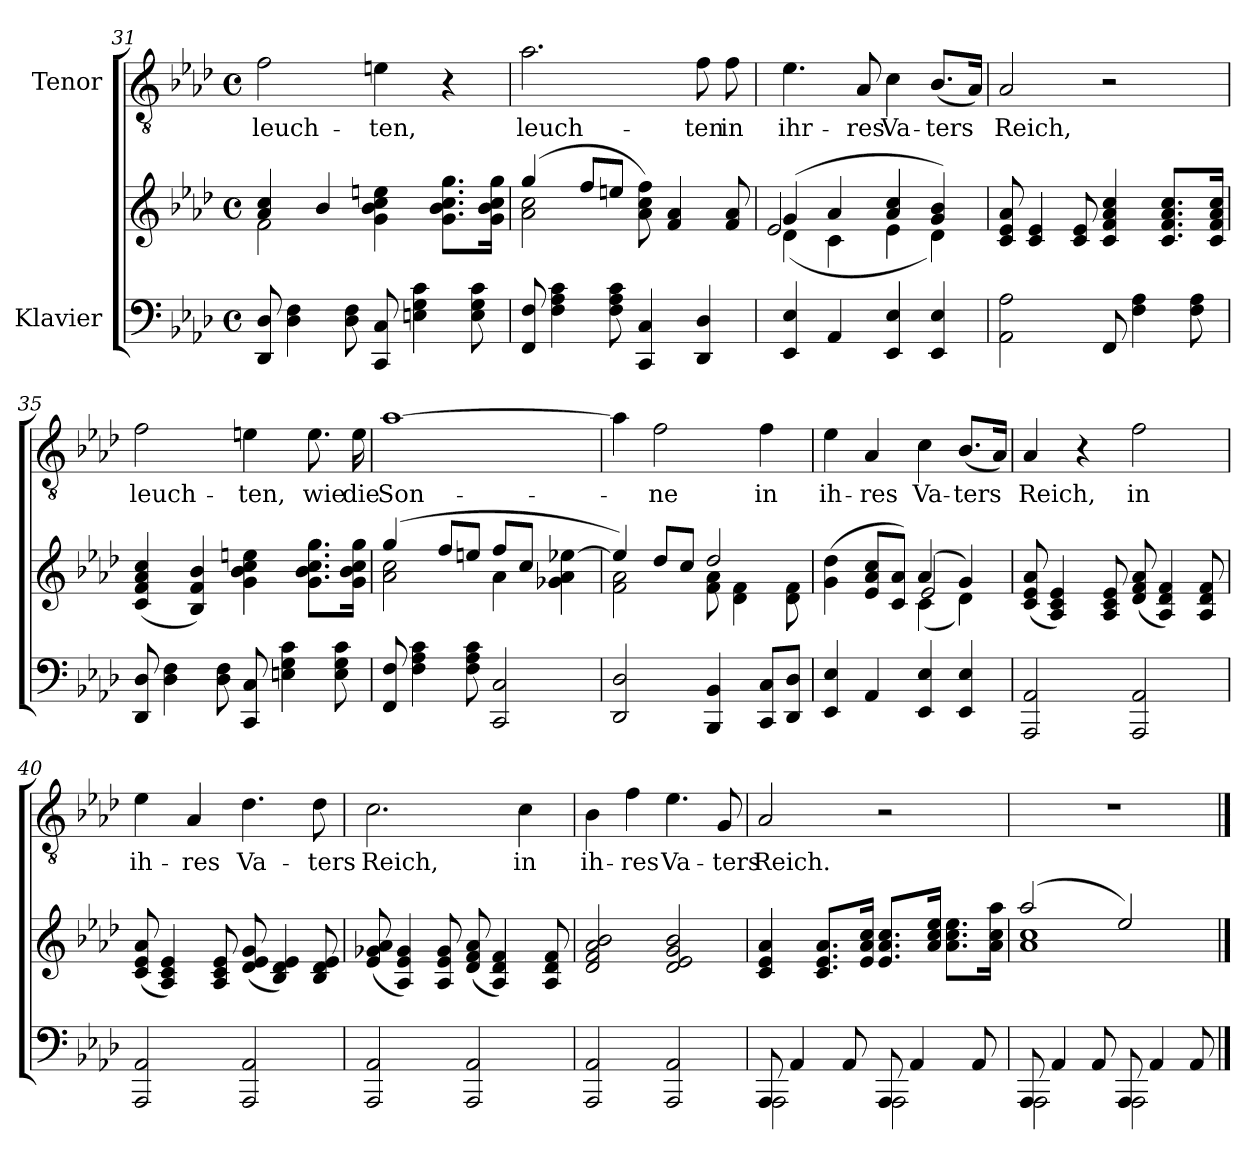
**kern	**kern	**kern	**text
*part2	*part2	*part1	*part1
*staff3	*staff2	*staff1	*staff1
*I"Klavier	*	*I"Tenor	*
*clefF4	*clefG2	*clefGv2	*
*k[b-e-a-d-]	*k[b-e-a-d-]	*k[b-e-a-d-]	*
*M4/4	*M4/4	*M4/4	*
*met(c)	*met(c)	*met(c)	*
=31	=31	=31	=31
*	*^	*	*
!	!	!	!	!LO:LY:b
8DD-/ 8D-/	4a-/ 4cc/	2f\	2f\	leuch-
4D-\ 4F\	.	.	.	.
.	4b-/	.	.	.
8D-\ 8F\	.	.	.	.
!	!	!	!	!LO:LY:b
8CC/ 8C/	4g\ 4b-\ 4cc\ 4een\	2ryy	4en\	-ten,
4En\ 4G\ 4c\	.	.	.	.
.	8.g\ 8.b-\ 8.cc\ 8.gg\L	.	4r	.
8E\ 8G\ 8c\	.	.	.	.
.	16g\ 16b-\ 16cc\ 16gg\Jk	.	.	.
=32	=32	=32	=32	=32
!	!	!	!	!LO:LY:b
8FF/ 8F/	(>4gg/	2a-\ 2cc\	2.a-\	leuch-
4F\ 4A-\ 4c\	.	.	.	.
.	8ff/L	.	.	.
8F\ 8A-\ 8c\	8een/J	.	.	.
4CC/ 4C/	8a-\ 8cc\ 8ff\)	2ryy	.	.
.	4f/ 4a-/	.	.	.
!	!	!	!	!LO:LY:b
4DD-/ 4D-/	.	.	8f\	-ten
!	!	!	!	!LO:LY:b
.	8f/ 8a-/	.	8f\	in
!!LO:LB:g=z
=33	=33	=33	=33	=33
*	*	*^	*	*
!	!	!	!	!	!LO:LY:b
4EE-/ 4E-/	(>4g/	(<4d-\	2e-/	4.e-\	ihr-
4AA-/	4a-/	4c\	.	.	.
!	!	!	!	!	!LO:LY:b
.	.	.	.	8A-/	-res
!	!	!	!	!	!LO:LY:b
4EE-/ 4E-/	4a-/ 4cc/	4e-\	2ryy	4c\	Va-
!	!	!	!	!	!LO:LY:b
4EE-/ 4E-/	4g/ 4b-/)	4d-\)	.	(<8.B-/L	-ters
.	.	.	.	16A-/Jk)	.
*	*v	*v	*v	*	*
=34	=34	=34	=34
!	!	!	!LO:LY:b
2AA-\ 2A-\	8c/ 8e-/ 8a-/	2A-/	Reich,
.	4c/ 4e-/	.	.
.	8c/ 8e-/	.	.
8FF/	4c/ 4f/ 4a-/ 4cc/	2r	.
4F\ 4A-\	.	.	.
.	8.c/ 8.f/ 8.a-/ 8.cc/L	.	.
8F\ 8A-\	.	.	.
.	16c/ 16f/ 16a-/ 16cc/Jk	.	.
=35	=35	=35	=35
!	!	!	!LO:LY:b
8DD-/ 8D-/	(<4c/ 4f/ 4a-/ 4cc/	2f\	leuch-
4D-\ 4F\	.	.	.
.	4B-/ 4f/ 4b-/)	.	.
8D-\ 8F\	.	.	.
!	!	!	!LO:LY:b
8CC/ 8C/	4g\ 4b-\ 4cc\ 4een\	4en\	-ten,
4En\ 4G\ 4c\	.	.	.
!	!	!	!LO:LY:b
.	8.g\ 8.b-\ 8.cc\ 8.gg\L	8.e\	wie
8E\ 8G\ 8c\	.	.	.
!	!	!	!LO:LY:b
.	16g\ 16b-\ 16cc\ 16gg\Jk	16e\	die
=36	=36	=36	=36
*	*^	*	*
!	!	!	!	!LO:LY:b
8FF/ 8F/	(>4gg/	2a-\ 2cc\	[1a-	Son-
4F\ 4A-\ 4c\	.	.	.	.
.	8ff/L	.	.	.
8F\ 8A-\ 8c\	8een/J	.	.	.
2CC/ 2C/	8ff/L	4a-\	.	.
.	8cc/J	.	.	.
.	4g-X\ 4a-\ [4ee-X\	4ryy	.	.
!!LO:LB:g=z
=37	=37	=37	=37	=37
2DD-/ 2D-/	4ee-/])	2f\ 2a-\	4a-\]	.
!	!	!	!	!LO:LY:b
.	8dd-/L	.	2f\	-ne
.	8cc/J	.	.	.
4BBB-/ 4BB-/	2dd-/	8f\ 8a-\	.	.
.	.	4d-\ 4f\	.	.
!	!	!	!	!LO:LY:b
8CC/ 8C/L	.	.	4f\	in
8DD-/ 8D-/J	.	8d-\ 8f\	.	.
=38	=38	=38	=38	=38
*	*	*^	*	*
!	!	!	!	!	!LO:LY:b
4EE-/ 4E-/	(>4g\ 4dd-\	2ryy	2ryy	4e-\	ih-
!	!	!	!	!	!LO:LY:b
4AA-/	8e-/ 8a-/ 8cc/L	.	.	4A-/	-res
.	8c/ 8a-/J)	.	.	.	.
!	!	!	!	!	!LO:LY:b
4EE-/ 4E-/	(>4a-/	(<4c\	2e-/	4c\	Va-
!	!	!	!	!	!LO:LY:b
4EE-/ 4E-/	4g/)	4d-\)	.	(<8.B-/L	-ters
.	.	.	.	16A-/Jk)	.
*	*v	*v	*v	*	*
=39	=39	=39	=39
!	!	!	!LO:LY:b
2AAA-/ 2AA-/	(<8c/ 8e-/ 8a-/	4A-/	Reich,
.	4A-/ 4c/ 4e-/)	.	.
.	.	4r	.
.	8A-/ 8c/ 8e-/	.	.
!	!	!	!LO:LY:b
2AAA-/ 2AA-/	(<8d-/ 8f/ 8a-/	2f\	in
.	4A-/ 4d-/ 4f/)	.	.
.	8A-/ 8d-/ 8f/	.	.
=40	=40	=40	=40
!	!	!	!LO:LY:b
2AAA-/ 2AA-/	(<8c/ 8e-/ 8a-/	4e-\	ih-
.	4A-/ 4c/ 4e-/)	.	.
!	!	!	!LO:LY:b
.	.	4A-/	-res
.	8A-/ 8c/ 8e-/	.	.
!	!	!	!LO:LY:b
2AAA-/ 2AA-/	(<8d-/ 8e-/ 8g/	4.d-\	Va-
.	4B-/ 4d-/ 4e-/)	.	.
!	!	!	!LO:LY:b
.	8B-/ 8d-/ 8e-/	8d-\	-ters
!!LO:LB:g=z
=41	=41	=41	=41
!	!	!	!LO:LY:b
2AAA-/ 2AA-/	(<8e-/ 8g-X/ 8a-/	2.c\	Reich,
.	4A-/ 4e-/ 4g-/)	.	.
.	8A-/ 8e-/ 8g-/	.	.
2AAA-/ 2AA-/	(<8d-/ 8f/ 8a-/	.	.
.	4A-/ 4d-/ 4f/)	.	.
!	!	!	!LO:LY:b
.	.	4c\	in
.	8A-/ 8d-/ 8f/	.	.
=42	=42	=42	=42
!	!	!	!LO:LY:b
2AAA-/ 2AA-/	2d-/ 2f/ 2a-/ 2b-/	4B-\	ih-
!	!	!	!LO:LY:b
.	.	4f\	-res
!	!	!	!LO:LY:b
2AAA-/ 2AA-/	2d-/ 2e-/ 2g/ 2b-/	4.e-\	Va-
!	!	!	!LO:LY:b
.	.	8G/	-ters
=43	=43	=43	=43
*^	*	*	*
!	!	!	!	!LO:LY:b
8AAA-/	2AAA-\	4c/ 4e-/ 4a-/	2A-/	Reich.
4AA-/	.	.	.	.
.	.	8.c/ 8.e-/ 8.a-/L	.	.
8AA-/	.	.	.	.
.	.	16e-/ 16a-/ 16cc/Jk	.	.
8AAA-/	2AAA-\	8.e-/ 8.a-/ 8.cc/L	2r	.
4AA-/	.	.	.	.
.	.	16a-/ 16cc/ 16ee-/Jk	.	.
.	.	8.a-\ 8.cc\ 8.ee-\L	.	.
8AA-/	.	.	.	.
.	.	16a-\ 16cc\ 16aa-\Jk	.	.
=44	=44	=44	=44	=44
*	*	*^	*	*
8AAA-/	2AAA-\	(>2aa-/	1a- 1cc	1r	.
4AA-/	.	.	.	.	.
8AA-/	.	.	.	.	.
8AAA-/	2AAA-\	2ee-/)	.	.	.
4AA-/	.	.	.	.	.
8AA-/	.	.	.	.	.
*v	*v	*	*	*	*
*	*v	*v	*	*
==	==	==	==
*-	*-	*-	*-
